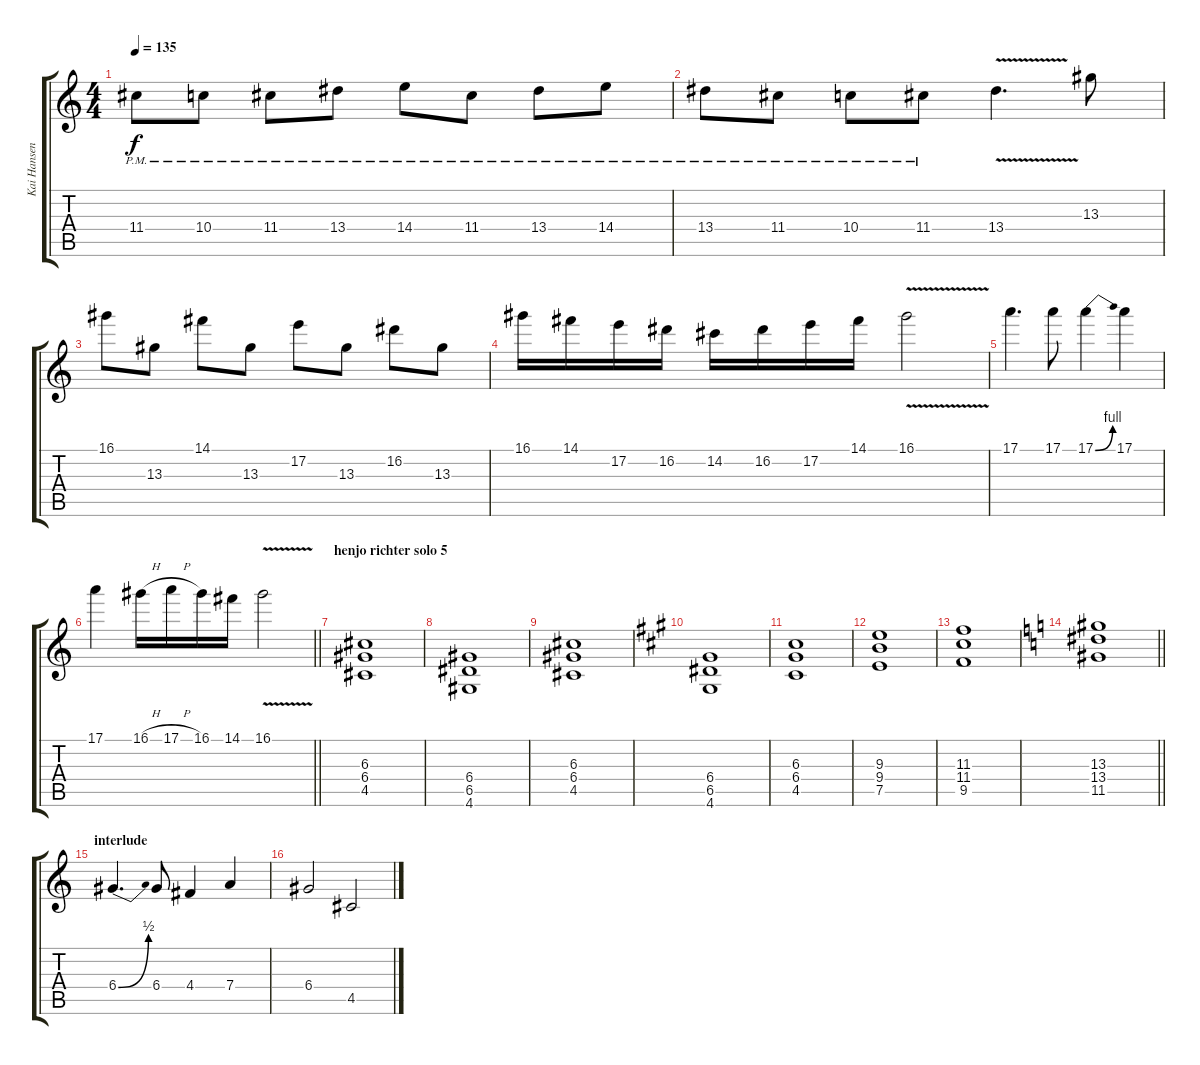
\track ("Kai Hansen" "Kai Hansen") {instrument distortionguitar}
\staff {score tabs}
\tuning (E4 B3 G3 D3 A2 E2) {hide}
\ts (4 4)
\tempo 135
\clef g2
\ks c
11.4{pm}.8{dy f} 10.4{pm}.8 11.4{pm}.8 13.4{pm}.8 14.4{pm}.8 11.4{pm}.8 13.4{pm}.8 14.4{pm}.8 |
13.4{pm}.8 11.4{pm}.8 10.4{pm}.8 11.4{pm}.8 13.4{v}.4{d} 13.3.8 |
16.1.8 13.3.8 14.1.8 13.3.8 17.2.8 13.3.8 16.2.8 13.3.8 |
16.1.16 14.1.16 17.2.16 16.2.16 14.2.16 16.2.16 17.2.16 14.1.16 16.1{v}.2 |
17.1.4{d} 17.1.8 17.1{be (bend 0 0 60 4)}.4 17.1.4 |
\barLineRight lightlight
17.1.4 16.1{h}.16 17.1{h}.16 16.1.16 14.1.16 16.1{v}.2 |
\section ("" "henjo richter solo 5")
(6.3 6.4 4.5).1{volume 13} |
(6.4 6.5 4.6).1 |
(6.3 6.4 4.5).1 |
\ks a
(6.4 6.5 4.6).1 |
(6.3 6.4 4.5).1 |
(9.3 9.4 7.5).1 |
(11.3 11.4 9.5).1 |
\barLineRight lightlight
\ks c
(13.3 13.4 11.5).1 |
\section ("" "interlude")
6.4{be (bend 0 0 60 2)}.4{d volume 16} 6.4.8 4.4.4 7.4.4 |
6.4.2 4.5.2
